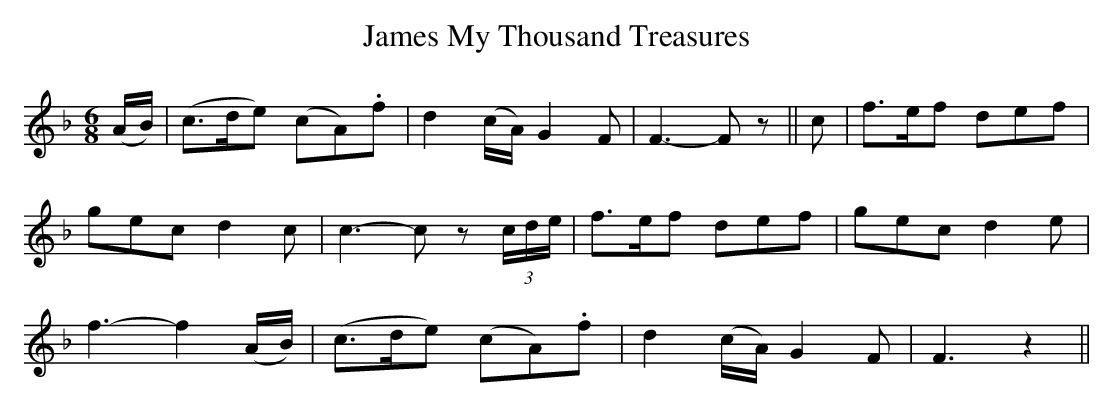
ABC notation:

X:1
T: James My Thousand Treasures
M: 6/8
L: 1/8
K: F
(A/B/) | (c>de) (cA).f | d2 (c/A/) G2 F | F3- F z || c | f>ef def |
gec d2 c | c3- c z (3c/d/e/ | f>ef def | gec d2 e |
f3- f2 (A/B/) | (c>de) (cA).f | d2 (c/A/) G2 F | F3 z2 ||
